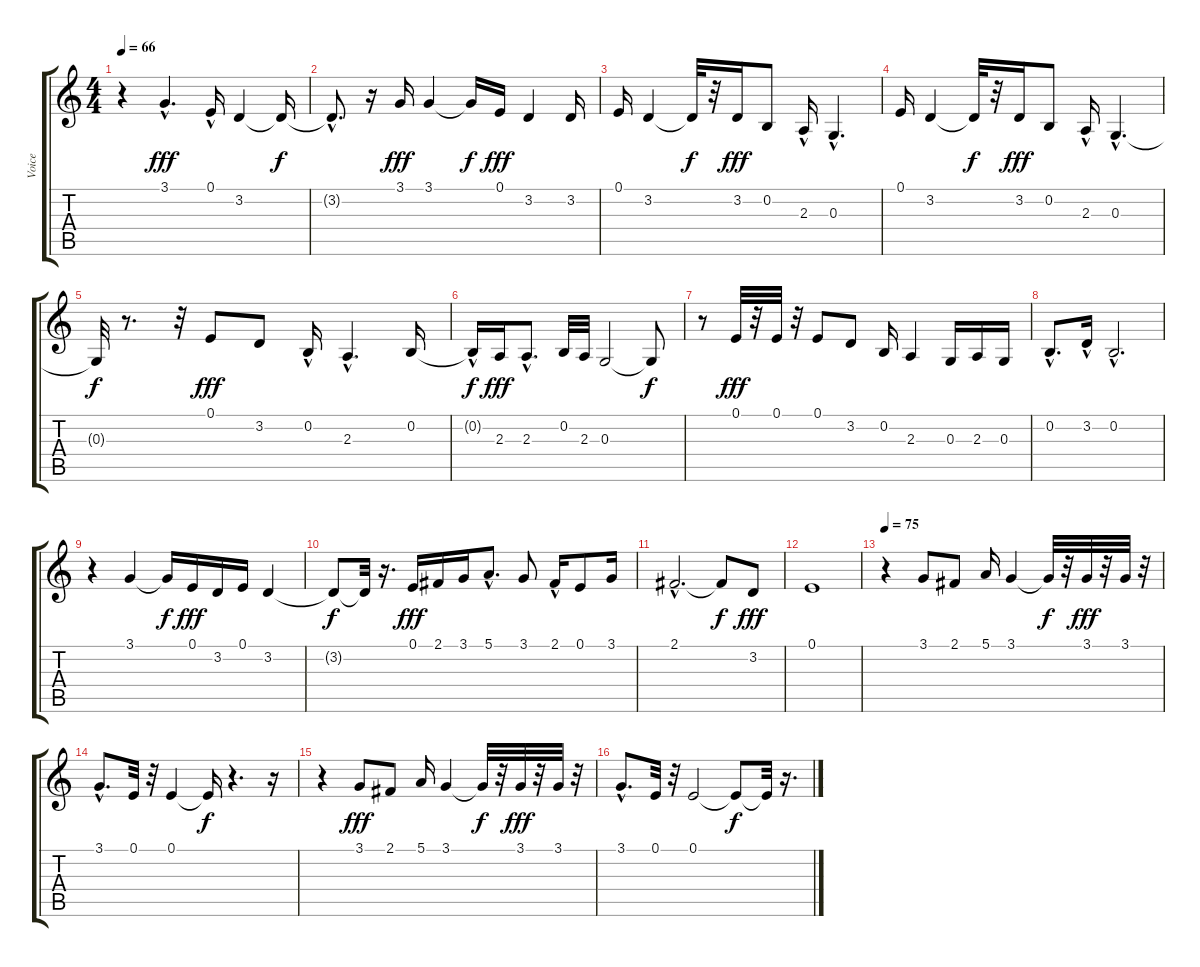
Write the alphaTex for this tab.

\track ("Voice" "Voice") {instrument synthvoice}
\staff {score tabs}
\tuning (E4 B3 G3 D3 A2 E2) {hide}
\ts (4 4)
\tempo 66
\clef g2
\ks c
r.4{dy f} 3.1{hac}.4{d dy fff} 0.1{hac}.16 3.2.4 3.2{t}.16{dy f} |
3.2{hac t}.8{d} r.16 3.1.16{dy fff} 3.1.4 3.1{t}.16{dy f} 0.1.16{dy fff} 3.2.4 3.2.16 |
0.1.16 3.2.4 3.2{t}.32{dy f} r.32 3.2.16{dy fff} 0.2.8 2.3{hac}.16 0.3{hac}.4{d} |
0.1.16 3.2.4 3.2{t}.32{dy f} r.32 3.2.16{dy fff} 0.2.8 2.3{hac}.16 0.3{hac}.4{d} |
0.3{t}.32{dy f} r.8{d} r.32 0.1.8{dy fff} 3.2.8 0.2{hac}.16 2.3{hac}.4{d} 0.2.16 |
0.2{hac t}.16{dy f} 2.3.16{dy fff} 2.3{hac}.8{d} 0.2.32 2.3.32 0.3.2 0.3{t}.8{dy f} |
r.8 0.1.32{dy fff} r.32 0.1.32 r.32 0.1.8 3.2.8 0.2.16 2.3.4 0.3.16 2.3.16 0.3.16 |
0.2{hac}.8{d} 3.2{hac}.16 0.2{hac}.2{d} |
r.4 3.1.4 3.1{t}.16{dy f} 0.1.16{dy fff} 3.2.16 0.1.16 3.2.4 |
3.2{t}.8{dy f} 3.2{t}.32 r.16{d} 0.1.16{dy fff} 2.1.16 3.1.16 5.1{hac}.8{d} 3.1.8 2.1{hac}.16 0.1.8 3.1.16 |
2.1{hac}.2{d} 2.1{t}.8{dy f} 3.2.8{dy fff} |
0.1.1 |
\tempo 75
r.4 3.1.8 2.1.8 5.1.16 3.1.4 3.1{t}.32{dy f} r.32 3.1.32{dy fff} r.32 3.1.32 r.32 |
3.1{hac}.8{d} 0.1.32 r.32 0.1.4 0.1{t}.16{dy f} r.4{d} r.16 |
r.4 3.1.8{dy fff} 2.1.8 5.1.16 3.1.4 3.1{t}.32{dy f} r.32 3.1.32{dy fff} r.32 3.1.32 r.32 |
3.1{hac}.8{d} 0.1.32 r.32 0.1.2 0.1{t}.8{dy f} 0.1{t}.32 r.16{d}
